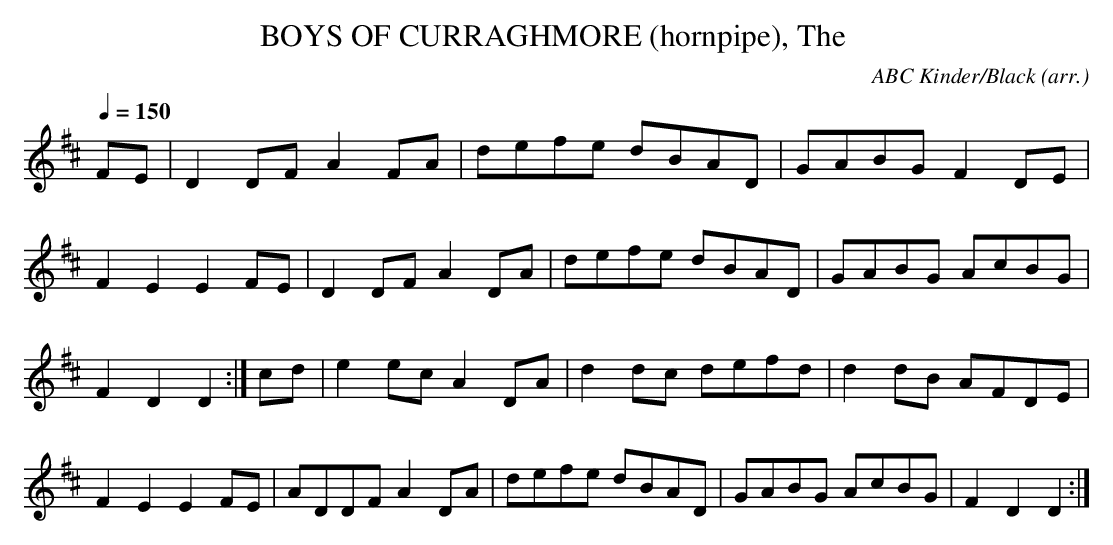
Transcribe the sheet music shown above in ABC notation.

X:1
T:BOYS OF CURRAGHMORE (hornpipe), The \
C:ABC Kinder/Black (arr.)\
M:C|\
L:1/8 \
Q:1/4=150\
K:D\
FE|D2DF A2FA|defe dBAD|GABG F2DE|F2E2 E2FE|\
D2DF A2DA|defe dBAD|GABG AcBG|F2 D2 D2:|\
cd|e2 ec A2DA|d2 dc defd|d2 dB AFDE|F2 E2 E2 FE|\
ADDF A2DA|defe dBAD|GABG AcBG|F2 D2 D2:|\
\
\
